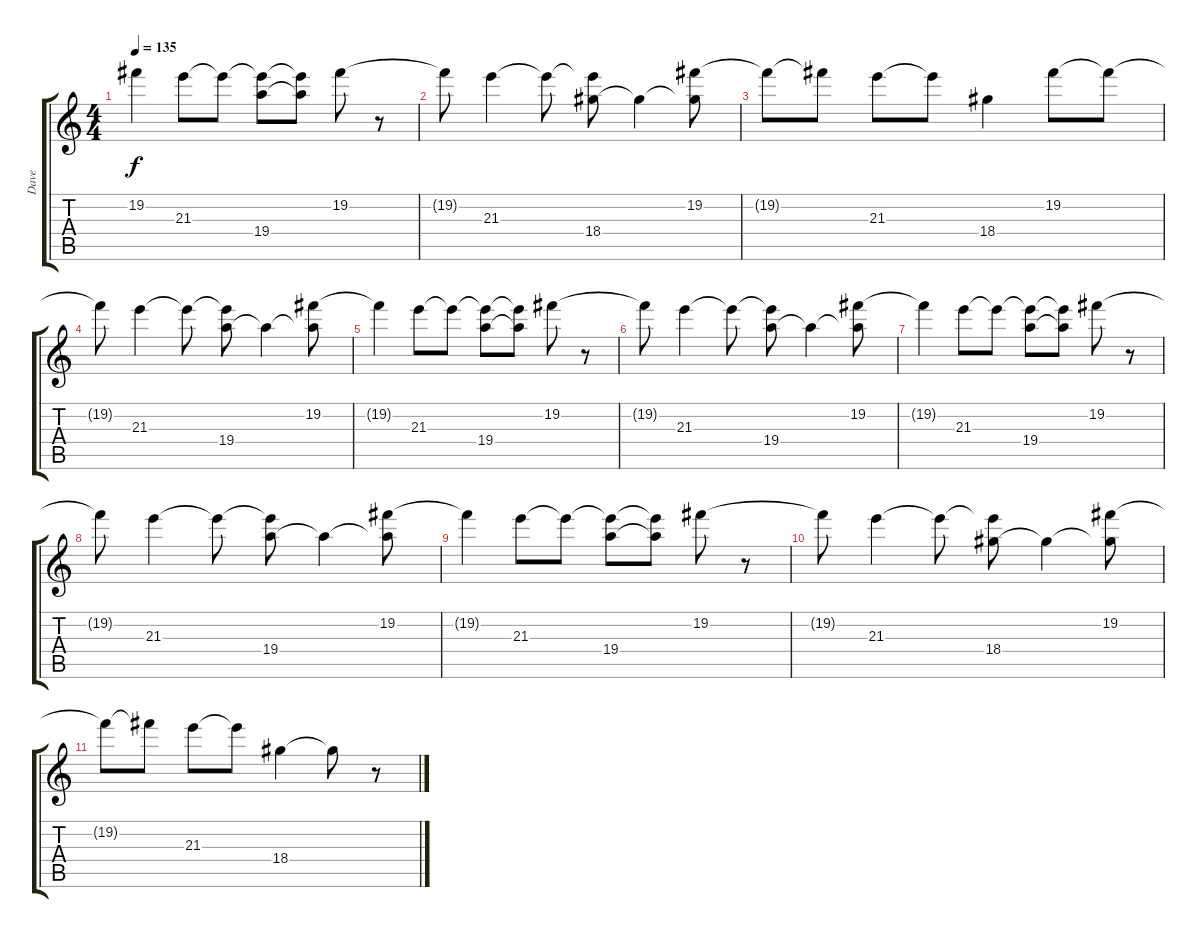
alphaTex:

\track ("Dave" "Dave") {instrument overdrivenguitar}
\staff {score tabs}
\tuning (E4 B3 G3 D3 A2 E2) {hide}
\ts (4 4)
\tempo 135
\clef g2
\ks c
19.2{t}.4{dy f} 21.3.8 21.3{t}.8 (21.3{t} 19.4).8 (21.3{t} 19.4{t}).8 19.2.8 r.8 |
19.2{t}.8 21.3.4 21.3{t}.8 (21.3{t} 18.4).8 18.4{t}.4 (19.2 18.4{t}).8 |
19.2{t}.8 19.2{t}.8 21.3.8 21.3{t}.8 18.4.4 19.2.8 19.2{t}.8 |
19.2{t}.8 21.3.4 21.3{t}.8 (21.3{t} 19.4).8 19.4{t}.4 (19.2 19.4{t}).8 |
19.2{t}.4 21.3.8 21.3{t}.8 (21.3{t} 19.4).8 (21.3{t} 19.4{t}).8 19.2.8 r.8 |
19.2{t}.8 21.3.4 21.3{t}.8 (21.3{t} 19.4).8 19.4{t}.4 (19.2 19.4{t}).8 |
19.2{t}.4 21.3.8 21.3{t}.8 (21.3{t} 19.4).8 (21.3{t} 19.4{t}).8 19.2.8 r.8 |
19.2{t}.8 21.3.4 21.3{t}.8 (21.3{t} 19.4).8 19.4{t}.4 (19.2 19.4{t}).8 |
19.2{t}.4 21.3.8 21.3{t}.8 (21.3{t} 19.4).8 (21.3{t} 19.4{t}).8 19.2.8 r.8 |
19.2{t}.8 21.3.4 21.3{t}.8 (21.3{t} 18.4).8 18.4{t}.4 (19.2 18.4{t}).8 |
19.2{t}.8 19.2{t}.8 21.3.8 21.3{t}.8 18.4.4 18.4{t}.8 r.8
